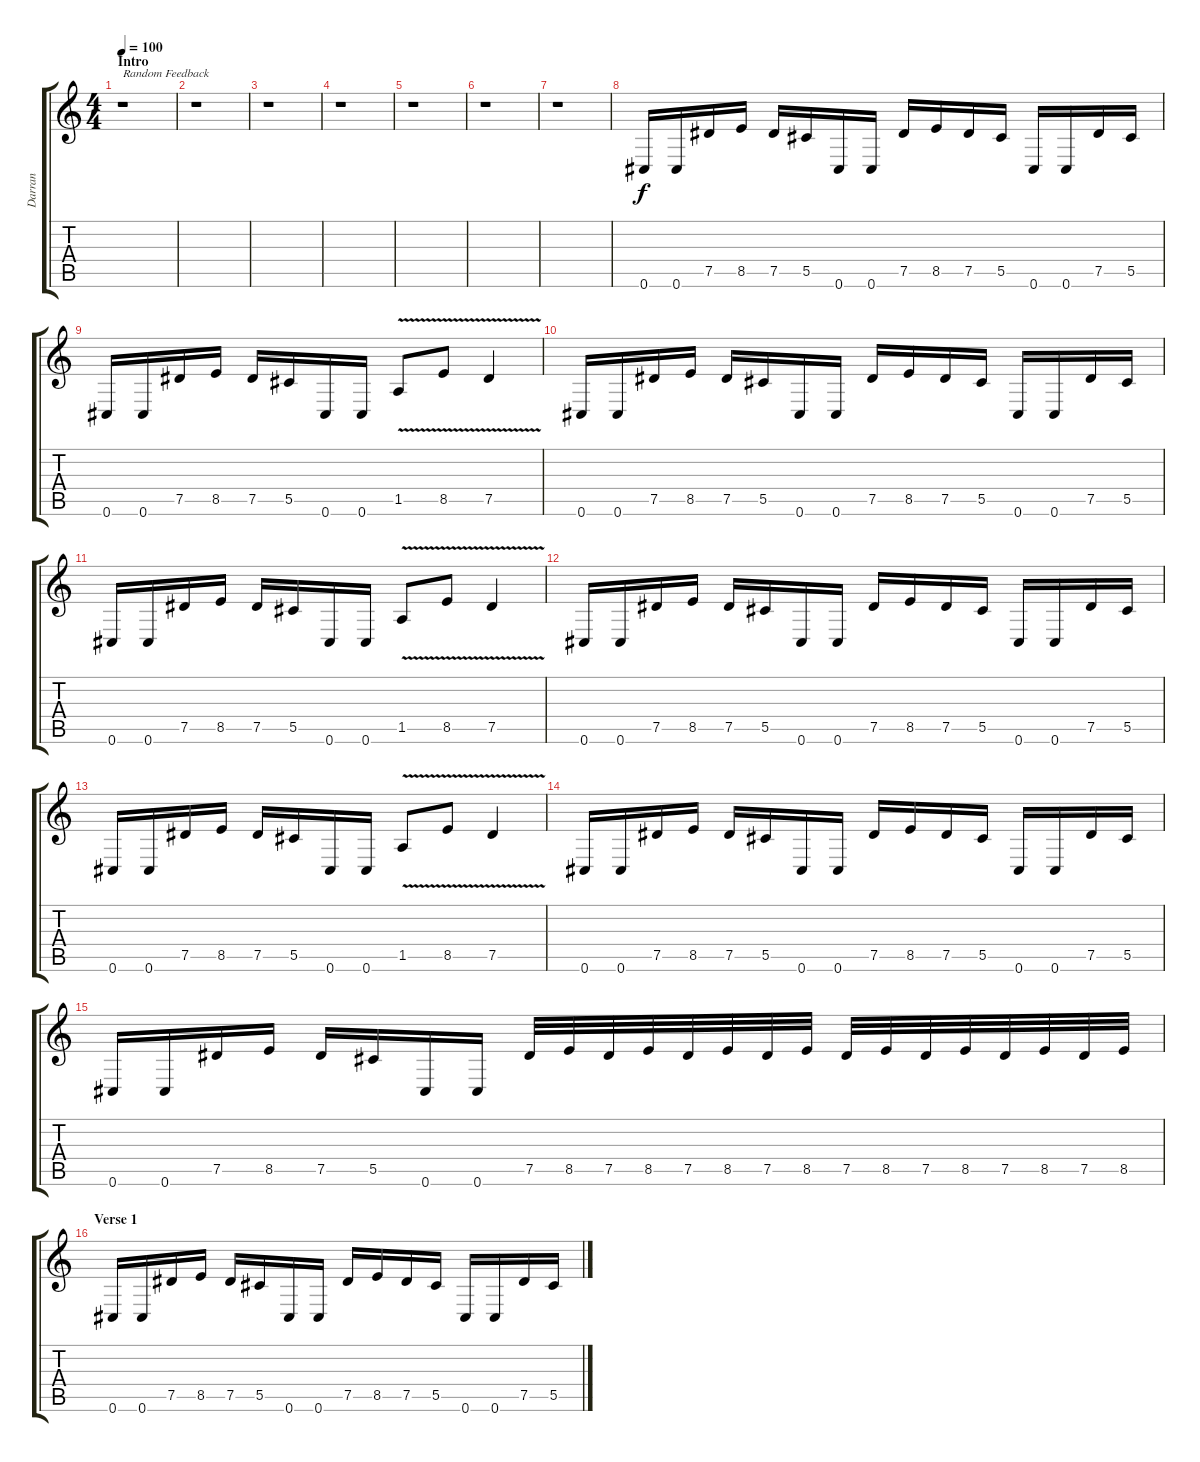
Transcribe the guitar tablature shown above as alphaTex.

\track ("Darran" "Darran") {instrument distortionguitar}
\staff {score tabs}
\tuning (Eb4 Bb3 Gb3 Db3 Ab2 Db2) {hide}
\ts (4 4)
\section ("" "Intro")
\tempo 100
\clef g2
\ks c
r.1{txt "Random Feedback" dy f instrument distortionguitar} |
r.1 |
r.1 |
r.1 |
r.1 |
r.1 |
r.1 |
0.6.16 0.6.16 7.5.16 8.5.16 7.5.16 5.5.16 0.6.16 0.6.16 7.5.16 8.5.16 7.5.16 5.5.16 0.6.16 0.6.16 7.5.16 5.5.16 |
0.6.16 0.6.16 7.5.16 8.5.16 7.5.16 5.5.16 0.6.16 0.6.16 1.5{v}.8 8.5{v}.8 7.5{v}.4 |
0.6.16 0.6.16 7.5.16 8.5.16 7.5.16 5.5.16 0.6.16 0.6.16 7.5.16 8.5.16 7.5.16 5.5.16 0.6.16 0.6.16 7.5.16 5.5.16 |
0.6.16 0.6.16 7.5.16 8.5.16 7.5.16 5.5.16 0.6.16 0.6.16 1.5{v}.8 8.5{v}.8 7.5{v}.4 |
0.6.16 0.6.16 7.5.16 8.5.16 7.5.16 5.5.16 0.6.16 0.6.16 7.5.16 8.5.16 7.5.16 5.5.16 0.6.16 0.6.16 7.5.16 5.5.16 |
0.6.16 0.6.16 7.5.16 8.5.16 7.5.16 5.5.16 0.6.16 0.6.16 1.5{v}.8 8.5{v}.8 7.5{v}.4 |
0.6.16 0.6.16 7.5.16 8.5.16 7.5.16 5.5.16 0.6.16 0.6.16 7.5.16 8.5.16 7.5.16 5.5.16 0.6.16 0.6.16 7.5.16 5.5.16 |
0.6.16 0.6.16 7.5.16 8.5.16 7.5.16 5.5.16 0.6.16 0.6.16 7.5.32 8.5.32 7.5.32 8.5.32 7.5.32 8.5.32 7.5.32 8.5.32 7.5.32 8.5.32 7.5.32 8.5.32 7.5.32 8.5.32 7.5.32 8.5.32 |
\section ("" "Verse 1")
0.6.16 0.6.16 7.5.16 8.5.16 7.5.16 5.5.16 0.6.16 0.6.16 7.5.16 8.5.16 7.5.16 5.5.16 0.6.16 0.6.16 7.5.16 5.5.16
